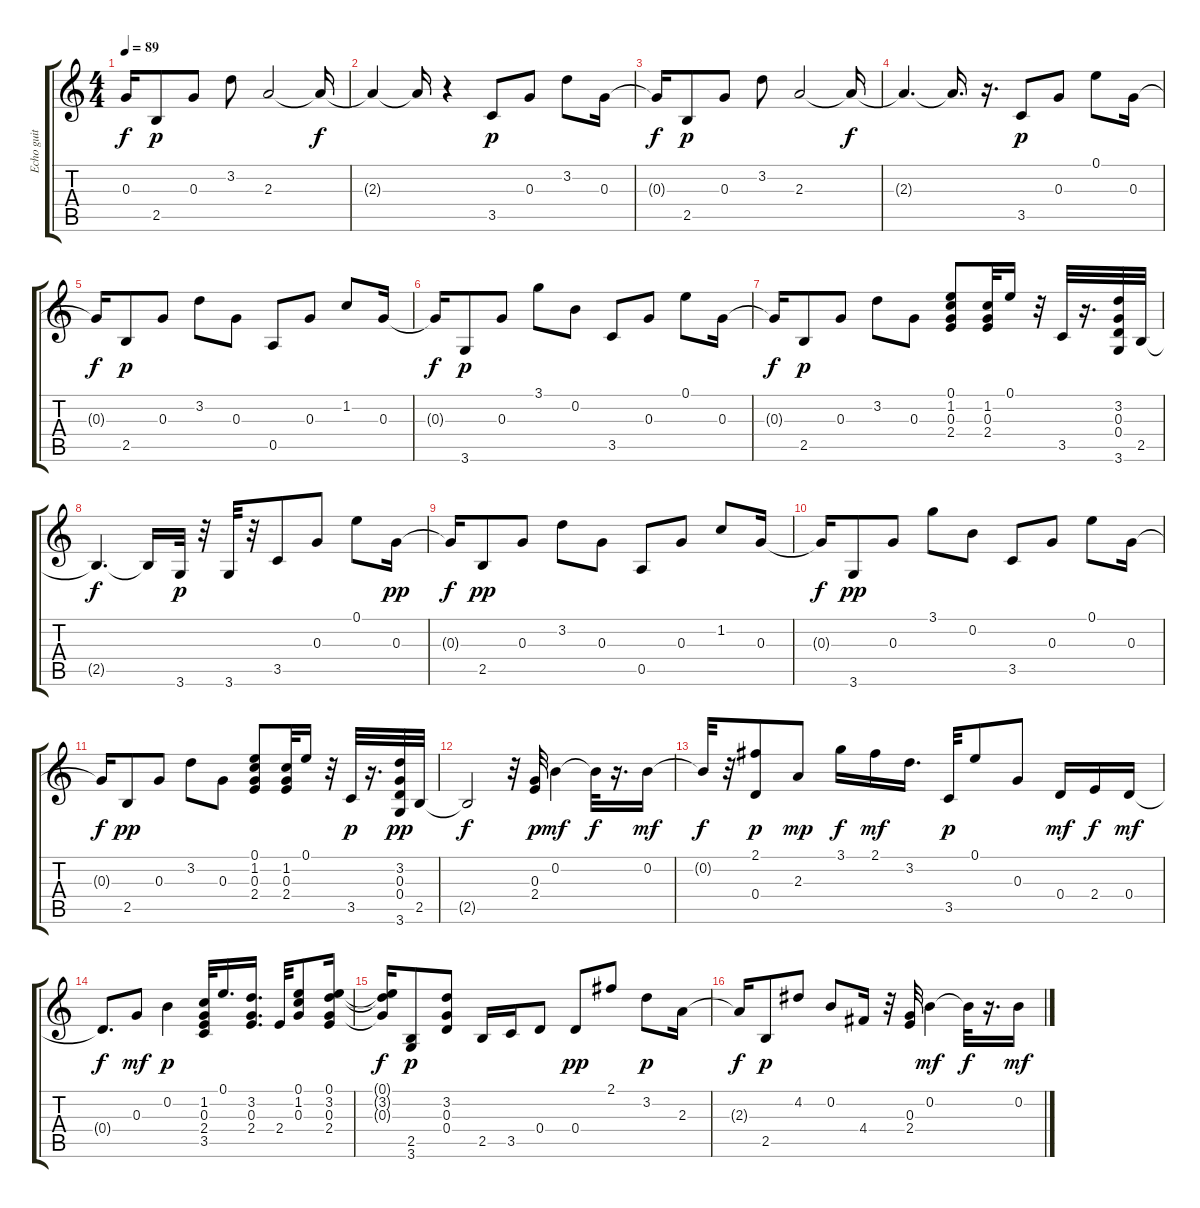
\track ("Echo guit" "Echo guit") {instrument electricguitarclean}
\staff {score tabs}
\tuning (E4 B3 G3 D3 A2 E2) {hide}
\ts (4 4)
\tempo 89
\clef g2
\ks c
0.3{t}.16{dy f} 2.5.8{dy p} 0.3.8 3.2.8 2.3.2 2.3{t}.16{dy f} |
2.3{t}.4 2.3{t}.16 r.4 3.5.8{dy p} 0.3.8 3.2.8 0.3.16 |
0.3{t}.16{dy f} 2.5.8{dy p} 0.3.8 3.2.8 2.3.2 2.3{t}.16{dy f} |
2.3{t}.4{d} 2.3{t}.16{d} r.16{d} 3.5.8{dy p} 0.3.8 0.1.8 0.3.16 |
0.3{t}.16{dy f} 2.5.8{dy p} 0.3.8 3.2.8 0.3.8 0.5.8 0.3.8 1.2.8 0.3.16 |
0.3{t}.16{dy f} 3.6.8{dy p} 0.3.8 3.1.8 0.2.8 3.5.8 0.3.8 0.1.8 0.3.16 |
0.3{t}.16{dy f} 2.5.8{dy p} 0.3.8 3.2.8 0.3.8 (0.1 1.2 0.3 2.4).8 (1.2 0.3 2.4).32 0.1.16 r.32 3.5.32 r.16{d} (3.2 0.3 0.4 3.6).32 2.5.32 |
2.5{t}.4{d dy f} 2.5{t}.16 3.6.32{dy p} r.32 3.6.32 r.32 3.5.8 0.3.8 0.1.8 0.3.16{dy pp} |
0.3{t}.16{dy f} 2.5.8{dy pp} 0.3.8 3.2.8 0.3.8 0.5.8 0.3.8 1.2.8 0.3.16 |
0.3{t}.16{dy f} 3.6.8{dy pp} 0.3.8 3.1.8 0.2.8 3.5.8 0.3.8 0.1.8 0.3.16 |
0.3{t}.16{dy f} 2.5.8{dy pp} 0.3.8 3.2.8 0.3.8 (0.1 1.2 0.3 2.4).8 (1.2 0.3 2.4).32 0.1.16 r.32 3.5.32{dy p} r.16{d} (3.2 0.3 0.4 3.6).32{dy pp} 2.5.32 |
2.5{t}.2{dy f} r.32 (0.3 2.4).32{dy p} 0.2.4{dy mf} 0.2{t}.32{dy f} r.16{d} 0.2.16{dy mf} |
0.2{t}.32{dy f} r.32 (2.1 0.4).8{dy p} 2.3.8{dy mp} 3.1.16{dy f} 2.1.16{dy mf} 3.2.16{d} 3.5.32{dy p} 0.1.8 0.3.8 0.4.16{dy mf} 2.4.16{dy f} 0.4.16{dy mf} |
0.4{t}.8{d dy f} 0.3.8{dy mf} 0.2.4{dy p} (1.2 0.3 2.4 3.5).32 0.1.16{d} (3.2 0.3 2.4).16{d} 2.4.32 (0.1 1.2 0.3).8 (0.1 3.2 0.3 2.4).16 |
(0.1{t} 3.2{t} 0.3{t}).16{dy f} (2.5 3.6).8{dy p} (3.2 0.3 0.4).8 2.5.16 3.5.16 0.4.8 0.4.8{dy pp} 2.1.8 3.2.8{dy p} 2.3.16 |
2.3{t}.16{dy f} 2.5.8{dy p} 4.2.8 0.2.8 4.4.16 r.32 (0.3 2.4).32 0.2.4{dy mf} 0.2{t}.32{dy f} r.16{d} 0.2.16{dy mf}
